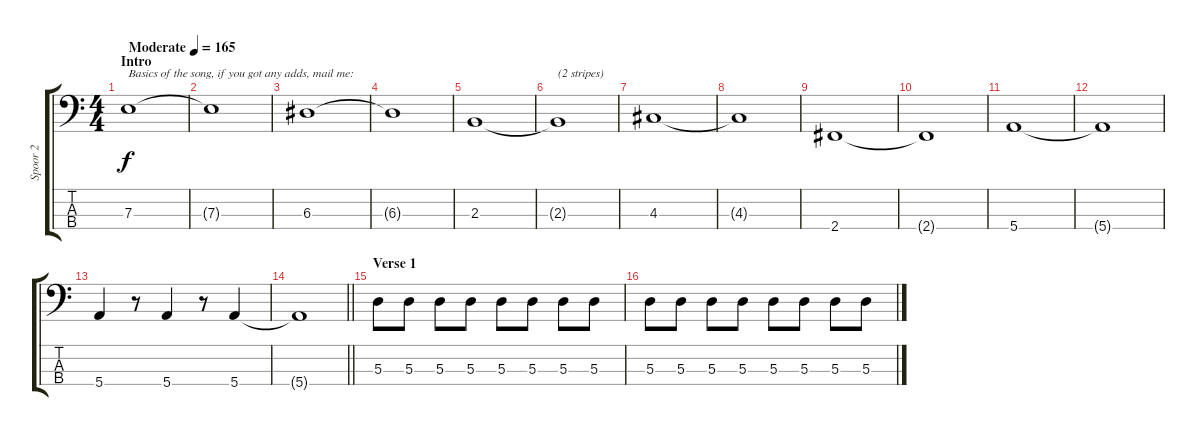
\track ("Spoor 2" "Spoor 2") {instrument electricbassfinger}
\staff {score tabs}
\tuning (G2 D2 A1 E1) {hide}
\ts (4 4)
\section ("" "Intro")
\tempo (165 "Moderate")
\clef f4
\ks c
7.3.1{txt "Basics of the song, if you got any adds, mail me: " dy f instrument electricbassfinger} |
7.3{t}.1 |
6.3.1 |
6.3{t}.1{txt ""} |
2.3.1 |
2.3{t}.1{txt "(2 stripes)"} |
4.3.1 |
4.3{t}.1 |
2.4.1 |
2.4{t}.1 |
5.4.1 |
5.4{t}.1 |
5.4.4 r.8 5.4.4 r.8 5.4.4 |
\barLineRight lightlight
5.4{t}.1 |
\section ("" "Verse 1")
5.3.8 5.3.8 5.3.8 5.3.8 5.3.8 5.3.8 5.3.8 5.3.8 |
5.3.8 5.3.8 5.3.8 5.3.8 5.3.8 5.3.8 5.3.8 5.3.8
